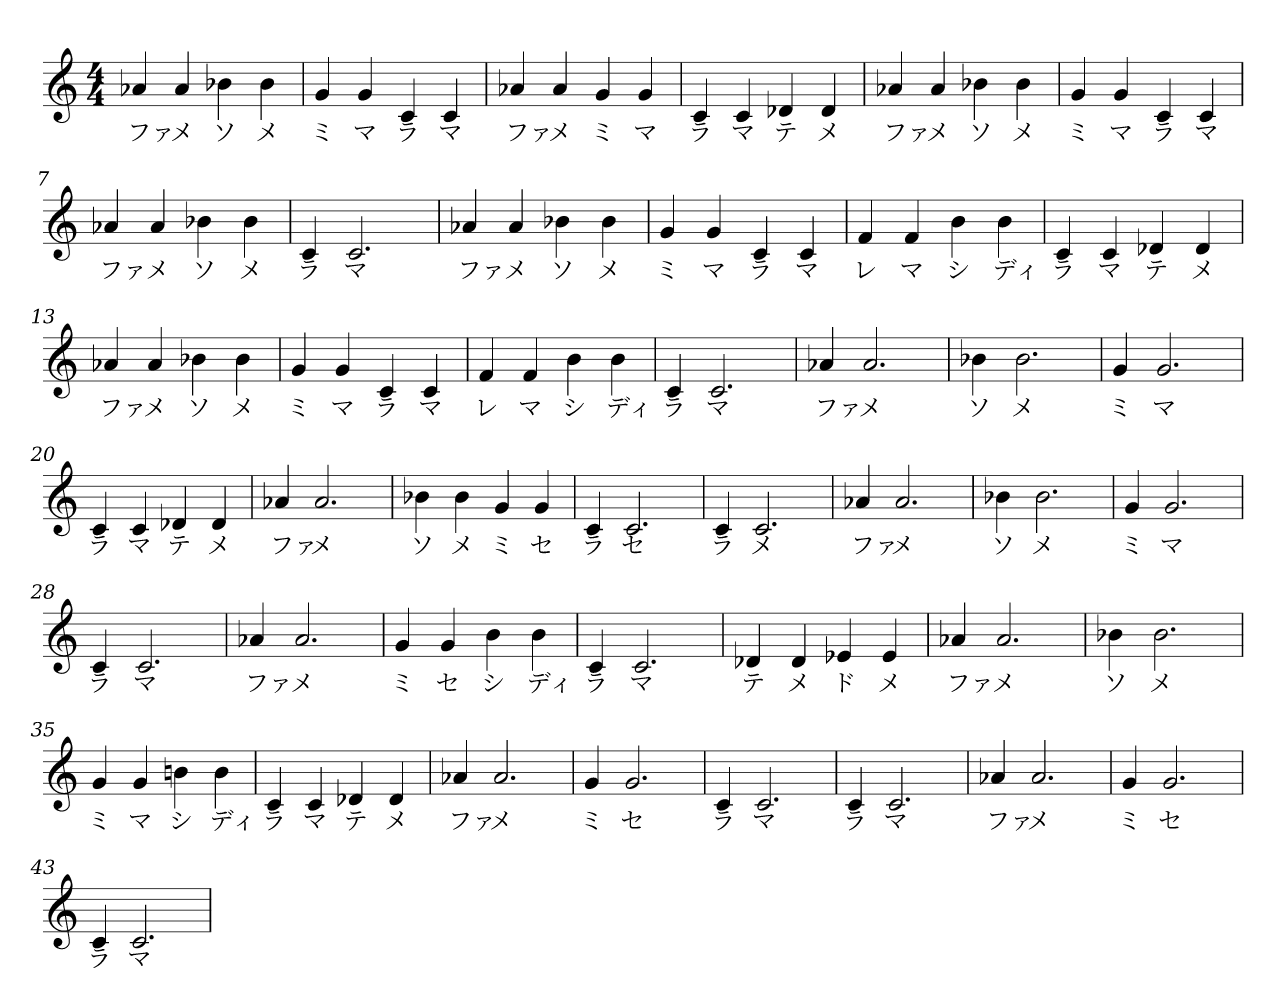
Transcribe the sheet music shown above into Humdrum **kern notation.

**kern	**text
*part1	*part1
*staff1	*staff1
*clefG2	*
*M4/4	*
*MM120	*
=1	=1
4a-X	ファ
4a-	メ
4b-X	ソ
4b-	メ
=2	=2
4g	ミ
4g	マ
4c	ラ
4c	マ
=3	=3
4a-X	ファ
4a-	メ
4g	ミ
4g	マ
=4	=4
4c	ラ
4c	マ
4d-X	テ
4d-	メ
=5	=5
4a-X	ファ
4a-	メ
4b-X	ソ
4b-	メ
=6	=6
4g	ミ
4g	マ
4c	ラ
4c	マ
=7	=7
4a-X	ファ
4a-	メ
4b-X	ソ
4b-	メ
=8	=8
4c	ラ
2.c	マ
=9	=9
4a-X	ファ
4a-	メ
4b-X	ソ
4b-	メ
=10	=10
4g	ミ
4g	マ
4c	ラ
4c	マ
=11	=11
4f	レ
4f	マ
4b	シ
4b	ディ
=12	=12
4c	ラ
4c	マ
4d-X	テ
4d-	メ
=13	=13
4a-X	ファ
4a-	メ
4b-X	ソ
4b-	メ
=14	=14
4g	ミ
4g	マ
4c	ラ
4c	マ
=15	=15
4f	レ
4f	マ
4b	シ
4b	ディ
=16	=16
4c	ラ
2.c	マ
=17	=17
4a-X	ファ
2.a-	メ
=18	=18
4b-X	ソ
2.b-	メ
=19	=19
4g	ミ
2.g	マ
=20	=20
4c	ラ
4c	マ
4d-X	テ
4d-	メ
=21	=21
4a-X	ファ
2.a-	メ
=22	=22
4b-X	ソ
4b-	メ
4g	ミ
4g	セ
=23	=23
4c	ラ
2.c	セ
=24	=24
4c	ラ
2.c	メ
=25	=25
4a-X	ファ
2.a-	メ
=26	=26
4b-X	ソ
2.b-	メ
=27	=27
4g	ミ
2.g	マ
=28	=28
4c	ラ
2.c	マ
=29	=29
4a-X	ファ
2.a-	メ
=30	=30
4g	ミ
4g	セ
4b	シ
4b	ディ
=31	=31
4c	ラ
2.c	マ
=32	=32
4d-X	テ
4d-	メ
4e-X	ド
4e-	メ
=33	=33
4a-X	ファ
2.a-	メ
=34	=34
4b-X	ソ
2.b-	メ
=35	=35
4g	ミ
4g	マ
4bn	シ
4b	ディ
=36	=36
4c	ラ
4c	マ
4d-X	テ
4d-	メ
=37	=37
4a-X	ファ
2.a-	メ
=38	=38
4g	ミ
2.g	セ
=39	=39
4c	ラ
2.c	マ
=40	=40
4c	ラ
2.c	マ
=41	=41
4a-X	ファ
2.a-	メ
=42	=42
4g	ミ
2.g	セ
=43	=43
4c	ラ
2.c	マ
=	=
*-	*-
